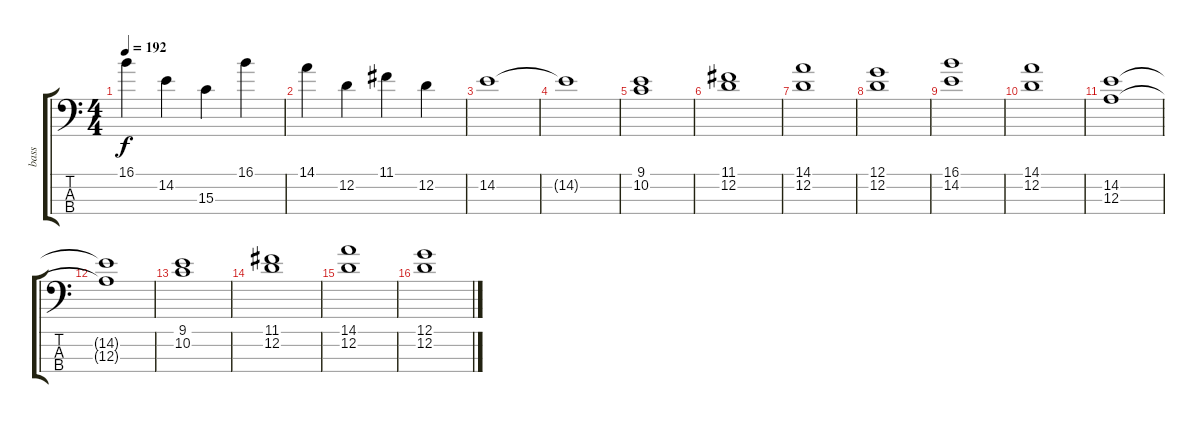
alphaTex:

\track ("bass" "bass") {instrument fretlessbass}
\staff {score tabs}
\tuning (G2 D2 A1 E1) {hide}
\ts (4 4)
\tempo 192
\clef f4
\ks c
16.1.4{dy f} 14.2.4 15.3.4 16.1.4 |
14.1.4 12.2.4 11.1.4 12.2.4 |
14.2.1 |
14.2{t}.1 |
(9.1 10.2).1 |
(11.1 12.2).1 |
(14.1 12.2).1 |
(12.1 12.2).1 |
(16.1 14.2).1 |
(14.1 12.2).1 |
(14.2 12.3).1 |
(14.2{t} 12.3{t}).1 |
(9.1 10.2).1 |
(11.1 12.2).1 |
(14.1 12.2).1 |
(12.1 12.2).1
